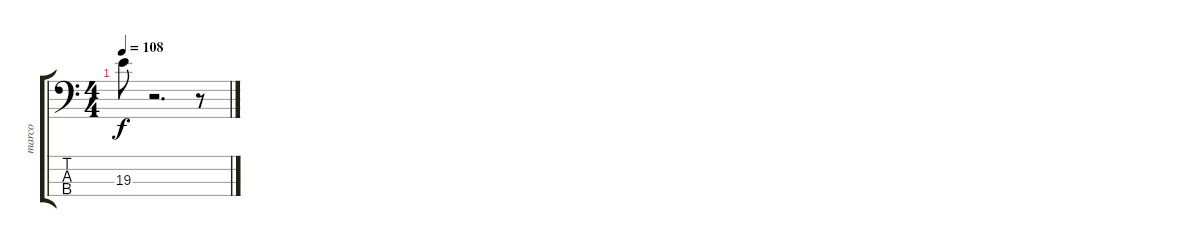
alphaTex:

\track ("marco" "marco") {instrument electricbassfinger}
\staff {score tabs}
\tuning (G2 D2 A1 E1) {hide}
\ts (4 4)
\tempo 108
\clef f4
\ks c
19.3.8{dy f} r.2{d} r.8
